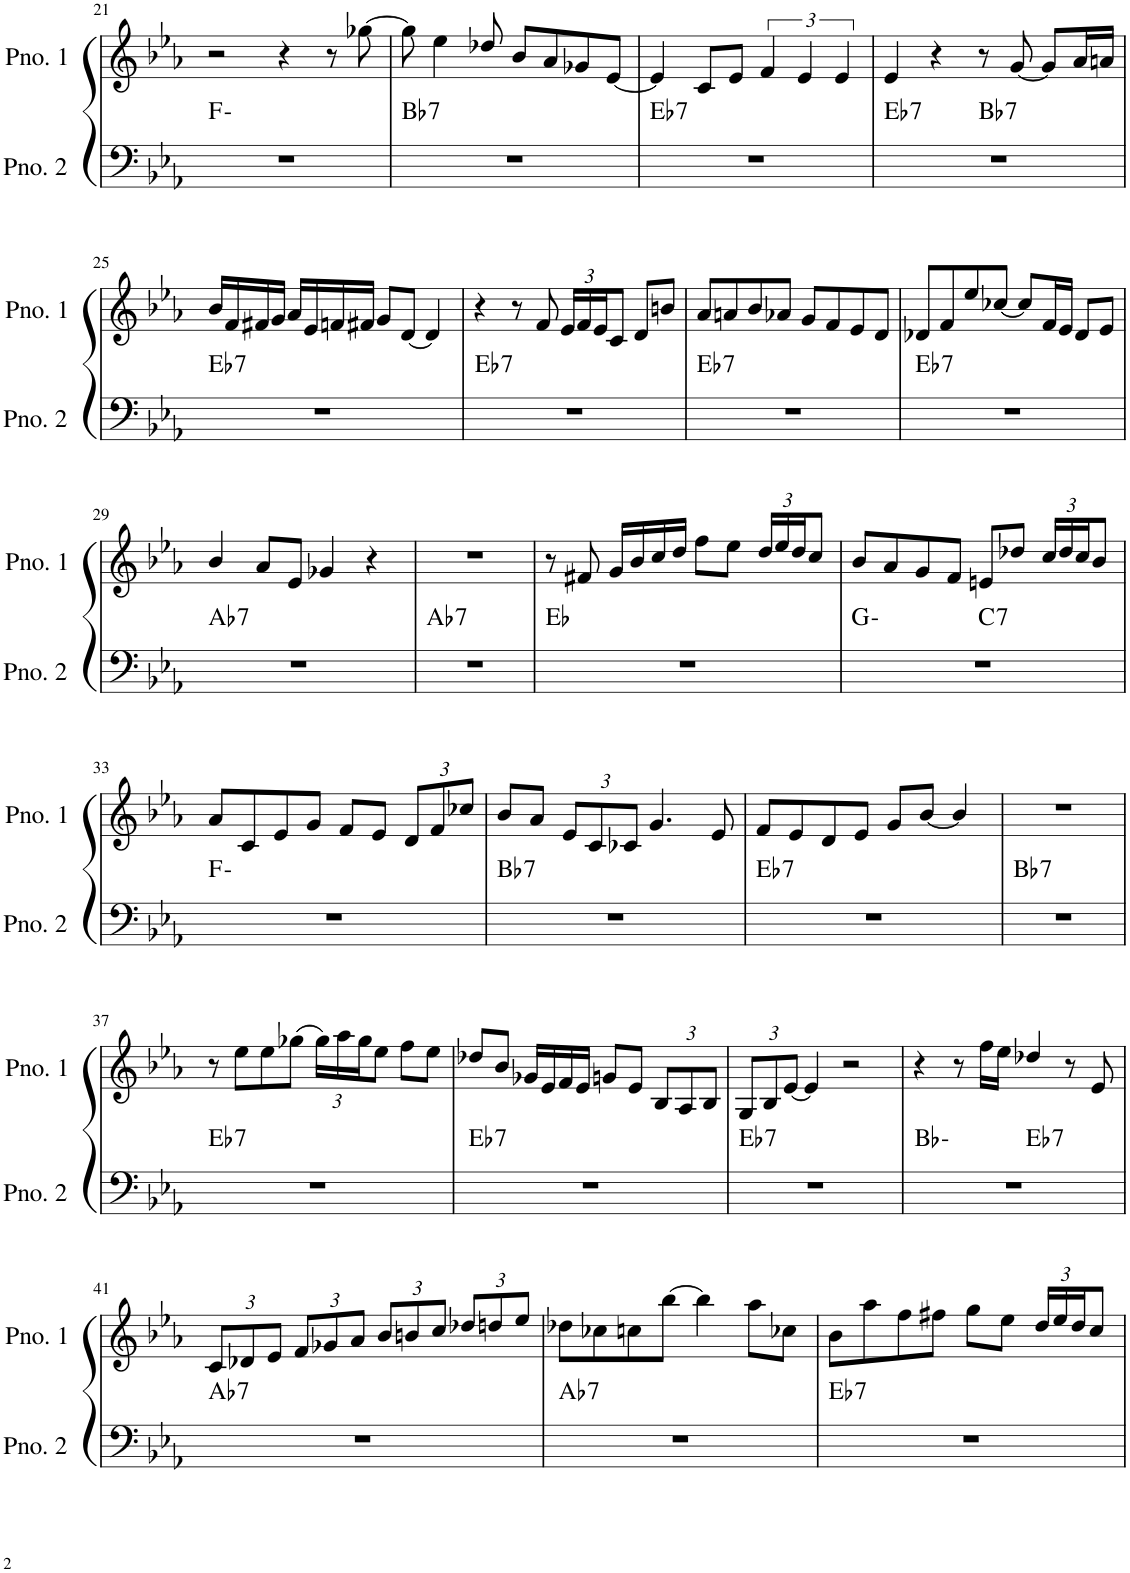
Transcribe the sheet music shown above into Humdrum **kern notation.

**kern	**harte	**kern
*part2	*part2	*part1
*staff2	*	*staff1
*I"ピアノ 2	*	*I"ピアノ 1
!!LO:PB:g=z
*clefF4	*	*clefG2
*k[b-e-a-]	*	*k[b-e-a-]
*M4/4	*	*M4/4
=21	=21	=21
1r	F:min	2r
.	.	4r
.	.	8r
.	.	[8gg-X\
=22	=22	=22
!	!LO:H:kt=7	!
1r	Bb:7	8gg-\]
.	.	4ee-\
.	.	8dd-X/
.	.	8b-/L
.	.	8a-/
.	.	8g-X/
.	.	[8e-/J
=23	=23	=23
!	!LO:H:kt=7	!
1r	Eb:7	4e-/]
.	.	8c/L
.	.	8e-/J
.	.	6f/
.	.	6e-/
.	.	6e-/
=24	=24	=24
!	!LO:H:kt=7	!
*^	*	*
1r	2ryy	Eb:7	4e-/
.	.	.	4r
!	!	!LO:H:kt=7	!
.	2ryy	Bb:7	8r
.	.	.	[8g/
.	.	.	8g/L]
.	.	.	16a-/L
.	.	.	16an/JJ
!!LO:LB:g=z
=25	=25	=25	=25
!	!	!LO:H:kt=7	!
*v	*v	*	*
1r	Eb:7	16b-/LL
.	.	16f/
.	.	16f#X/
.	.	16g/JJ
.	.	16a-/LL
.	.	16e-/
.	.	16fn/
.	.	16f#X/JJ
.	.	8g/L
.	.	[8d/J
.	.	4d/]
=26	=26	=26
!	!LO:H:kt=7	!
1r	Eb:7	4r
.	.	8r
.	.	8f/
*	*	*Xbrackettup
.	.	24e-/LL
.	.	24f/
.	.	24e-/J
.	.	8c/J
.	.	8d/L
.	.	8bn/J
=27	=27	=27
!	!LO:H:kt=7	!
1r	Eb:7	8a-/L
.	.	8an/
.	.	8b-/
.	.	8a-X/J
.	.	8g/L
.	.	8f/
.	.	8e-/
.	.	8d/J
=28	=28	=28
!	!LO:H:kt=7	!
1r	Eb:7	8d-X/L
.	.	8f/
.	.	8ee-/
.	.	[8cc-X/J
.	.	8cc-/L]
.	.	16f/L
.	.	16e-/JJ
.	.	8d-/L
.	.	8e-/J
!!LO:LB:g=z
=29	=29	=29
!	!LO:H:kt=7	!
1r	Ab:7	4b-/
.	.	8a-/L
.	.	8e-/J
.	.	4g-X/
.	.	4r
=30	=30	=30
!	!LO:H:kt=7	!
1r	Ab:7	1r
=31	=31	=31
1r	Eb:maj	8r
.	.	8f#X/
.	.	16g/LL
.	.	16b-/
.	.	16cc/
.	.	16dd/JJ
.	.	8ff\L
.	.	8ee-\J
.	.	24dd/LL
.	.	24ee-/
.	.	24dd/J
.	.	8cc/J
=32	=32	=32
*^	*	*
1r	2ryy	G:min	8b-/L
.	.	.	8a-/
.	.	.	8g/
.	.	.	8f/J
!	!	!LO:H:kt=7	!
.	2ryy	C:7	8en/L
.	.	.	8dd-X/J
.	.	.	24cc/LL
.	.	.	24dd-/
.	.	.	24cc/J
.	.	.	8b-/J
*v	*v	*	*
!!LO:LB:g=z
=33	=33	=33
1r	F:min	8a-/L
.	.	8c/
.	.	8e-/
.	.	8g/J
.	.	8f/L
.	.	8e-/J
.	.	12d/L
.	.	12f/
.	.	12cc-X/J
=34	=34	=34
!	!LO:H:kt=7	!
1r	Bb:7	8b-/L
.	.	8a-/J
.	.	12e-/L
.	.	12c/
.	.	12c-X/J
.	.	4.g/
.	.	8e-/
=35	=35	=35
!	!LO:H:kt=7	!
1r	Eb:7	8f/L
.	.	8e-/
.	.	8d/
.	.	8e-/J
.	.	8g/L
.	.	[8b-/J
.	.	4b-/]
=36	=36	=36
!	!LO:H:kt=7	!
1r	Bb:7	1r
!!LO:LB:g=z
=37	=37	=37
!	!LO:H:kt=7	!
1r	Eb:7	8r
.	.	8ee-\L
.	.	8ee-\
.	.	(8gg-X\J
.	.	24gg-\LL)
.	.	24aa-\
.	.	24gg-\J
.	.	8ee-\J
.	.	8ff\L
.	.	8ee-\J
=38	=38	=38
!	!LO:H:kt=7	!
1r	Eb:7	8dd-X/L
.	.	8b-/J
.	.	16g-X/LL
.	.	16e-/
.	.	16f/
.	.	16e-/JJ
.	.	8gn/L
.	.	8e-/J
.	.	12B-/L
.	.	12A-/
.	.	12B-/J
=39	=39	=39
!	!LO:H:kt=7	!
1r	Eb:7	12G/L
.	.	12B-/
.	.	[12e-/J
.	.	4e-/]
.	.	2r
=40	=40	=40
*^	*	*
1r	2ryy	Bb:min	4r
.	.	.	8r
.	.	.	16ff\LL
.	.	.	16ee-\JJ
!	!	!LO:H:kt=7	!
.	2ryy	Eb:7	4dd-X/
.	.	.	8r
.	.	.	8e-/
!!LO:LB:g=z
=41	=41	=41	=41
!	!	!LO:H:kt=7	!
*v	*v	*	*
1r	Ab:7	12c/L
.	.	12d-X/
.	.	12e-/J
.	.	12f/L
.	.	12g-X/
.	.	12a-/J
.	.	12b-/L
.	.	12bn/
.	.	12cc/J
.	.	12dd-X/L
.	.	12ddn/
.	.	12ee-/J
=42	=42	=42
!	!LO:H:kt=7	!
1r	Ab:7	8dd-X\L
.	.	8cc-X\
.	.	8ccn\
.	.	[8bb-\J
.	.	4bb-\]
.	.	8aa-\L
.	.	8cc-X\J
=43	=43	=43
!	!LO:H:kt=7	!
1r	Eb:7	8b-\L
.	.	8aa-\
.	.	8ff\
.	.	8ff#X\J
.	.	8gg\L
.	.	8ee-\J
.	.	24dd/LL
.	.	24ee-/
.	.	24dd/J
.	.	8cc/J
=	=	=
*-	*-	*-
